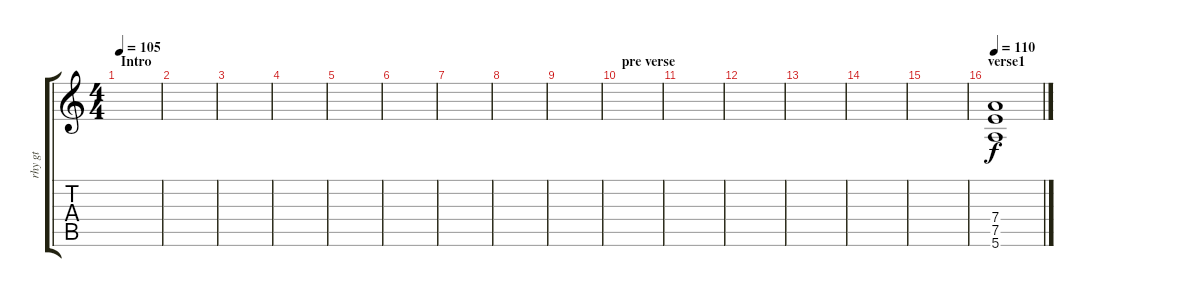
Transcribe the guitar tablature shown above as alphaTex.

\track ("rhy gt" "rhy gt") {instrument acousticguitarsteel}
\staff {score tabs}
\tuning (E4 B3 G3 D3 A2 E2) {hide}
\ts (4 4)
\section ("" "Intro")
\tempo 105
\clef g2
\ks c
|
|
|
|
|
|
|
|
|
\section ("" "pre verse")
|
|
|
|
|
|
\section ("" "verse1")
\tempo 110
(7.4 7.5 5.6).1
